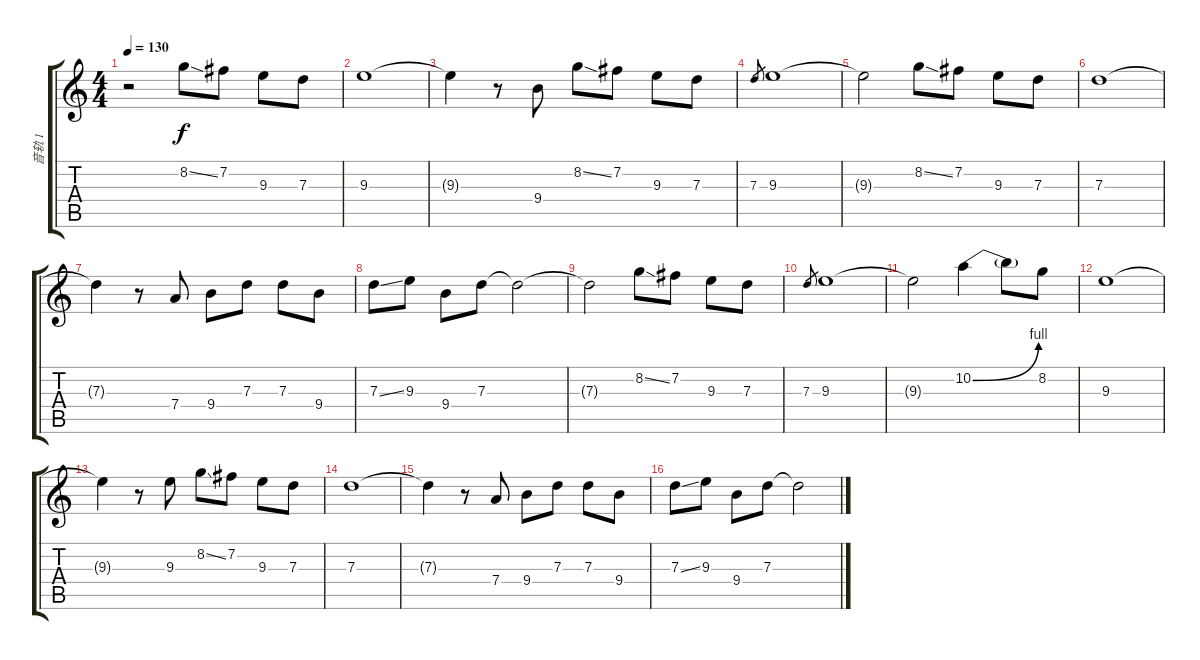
\track ("音轨 1" "音轨 1") {instrument acousticguitarnylon}
\staff {score tabs}
\tuning (E4 B3 G3 D3 A2 E2) {hide}
\ts (4 4)
\tempo 130
\clef g2
\ks c
r.2{dy f instrument acousticguitarnylon} 8.2{ss}.8 7.2.8 9.3.8 7.3.8 |
9.3.1 |
9.3{t}.4 r.8 9.4.8 8.2{ss}.8 7.2.8 9.3.8 7.3.8 |
7.3.8{gr} 9.3.1 |
9.3{t}.2 8.2{ss}.8 7.2.8 9.3.8 7.3.8 |
7.3.1 |
7.3{t}.4 r.8 7.4.8 9.4.8 7.3.8 7.3.8 9.4.8 |
7.3{ss}.8 9.3.8 9.4.8 7.3.8 7.3{t}.2 |
7.3{t}.2 8.2{ss}.8 7.2.8 9.3.8 7.3.8 |
7.3.8{gr} 9.3.1 |
9.3{t}.2 10.2{be (bend 0 0 60 4)}.4 10.2{t}.8 8.2.8 |
9.3.1 |
9.3{t}.4 r.8 9.3.8 8.2{ss}.8 7.2.8 9.3.8 7.3.8 |
7.3.1 |
7.3{t}.4 r.8 7.4.8 9.4.8 7.3.8 7.3.8 9.4.8 |
7.3{ss}.8 9.3.8 9.4.8 7.3.8 7.3{t}.2
